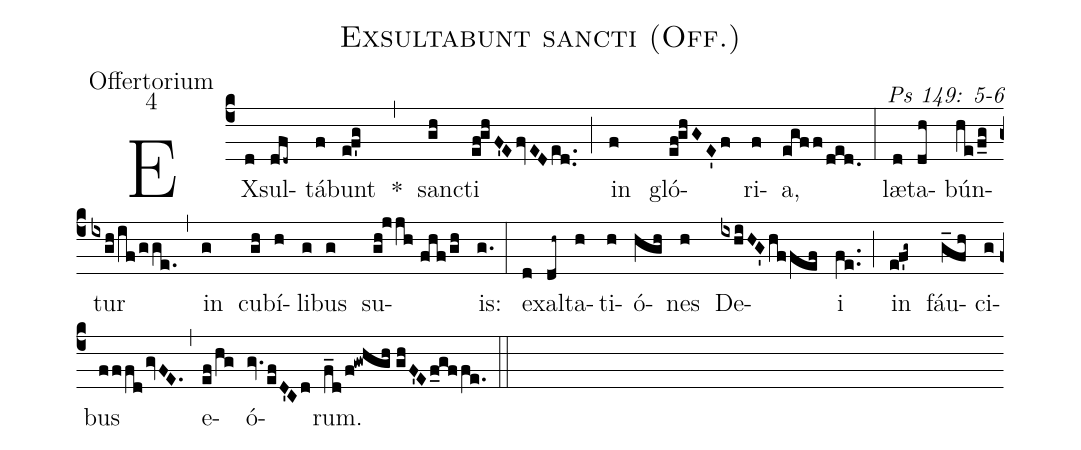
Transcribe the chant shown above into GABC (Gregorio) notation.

name: Exsultabunt sancti (Off.);
office-part: Offertorium;
mode: 4;
commentary: Ps 149: 5-6;
%%
(c4) EX(d)sul(dfd~)tá(f)bunt(ef'g) *(,) sanc(gh)ti(ef!ghF'EfvEDed..) (;) in(f) gló(ef!ghGE'f)ri(f)a,(egff/ded.) (:)
læ(d)ta(dh)bún(he/f_g)tur(ixgh/if/gge.) (,) in(g) cu(gh)bí(h)li(g)bus(g) su(gh!jjh//fhf/gh)is:(g.) (:)
ex(d)al(dh~)ta(h)ti(h)ó(hgh)nes(h) De(ixhiHG'hffef)i(fe..) (;) in(ef'g~) fáu(g_fh)ci(g)bus(fffdgvFE.) (,) e(ef/hg)ó(gv.efD'Cd)rum.(f_d/f!gwhgh//ghF'Ef_gffe.) (::)
